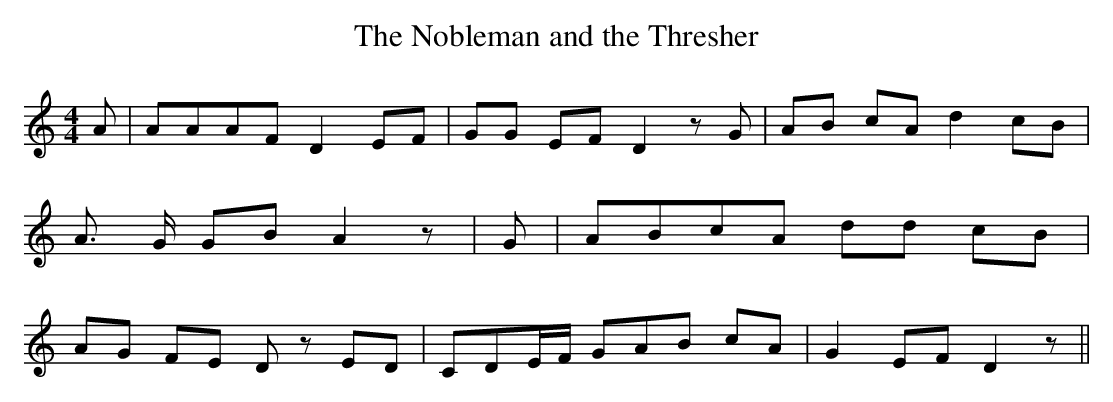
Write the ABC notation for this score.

X:1
T:The Nobleman and the Thresher
M:4/4
L:1/8
K:C
 A| AAA-F D2 EF| GG EF D2 z G| AB cA d2 cB| A3/2 G/2 GB A2 z| G| ABc-A dd cB|\
 AG FE D z ED| CDE/2-F/2 GA-B cA| G2 EF D2 z||
